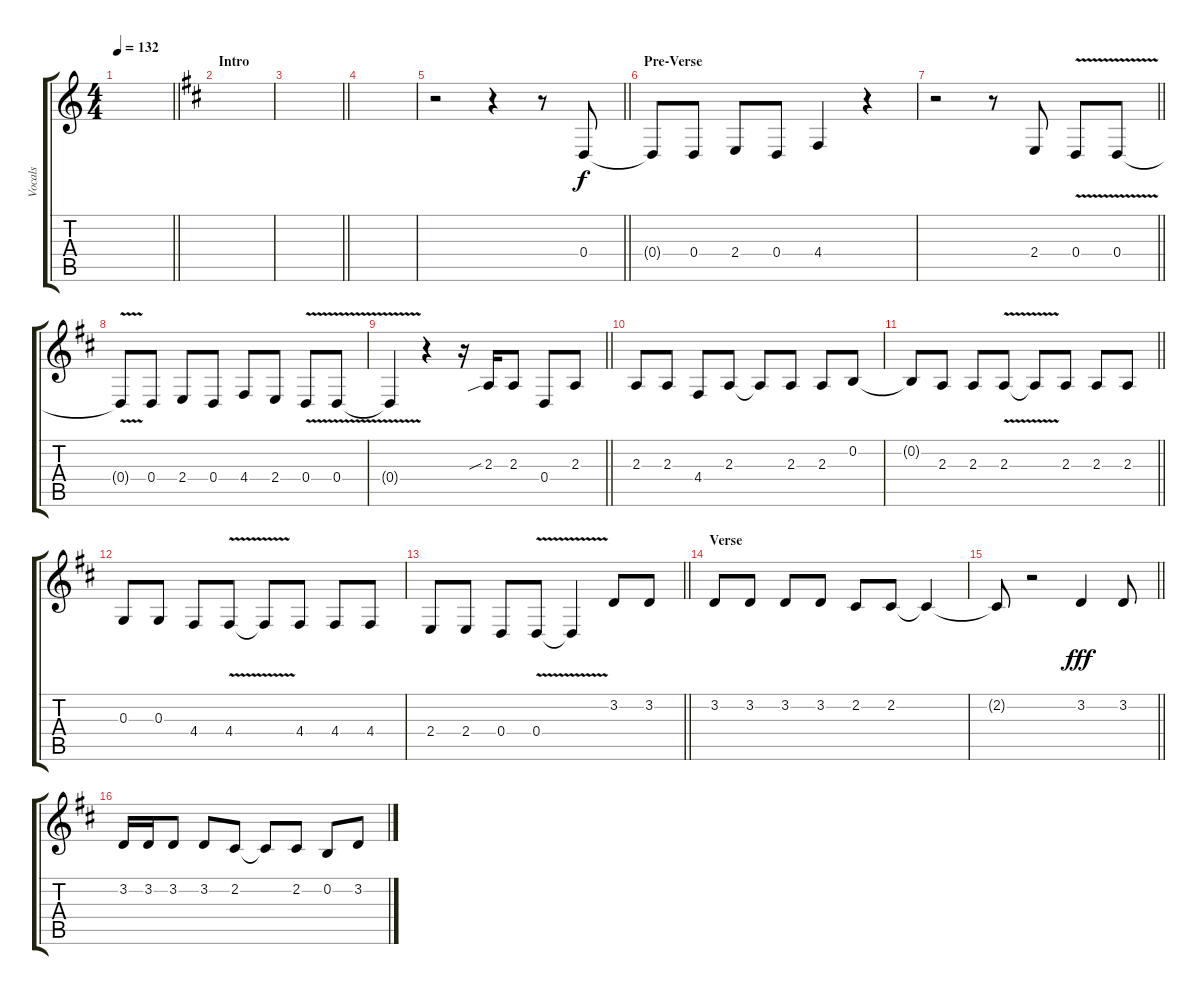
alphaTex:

\track ("Vocals" "Vocals") {instrument lead3calliope}
\staff {score tabs}
\tuning (E4 B3 G3 D3 A2 E2) {hide}
\ts (4 4)
\tempo 132
\clef g2
\barLineRight lightlight
\ks c
|
\section ("" "Intro")
\ks d
|
\barLineRight lightlight
|
|
\barLineRight lightlight
r.2 r.4 r.8 0.4.8 |
\section ("" "Pre-Verse")
0.4{t}.8 0.4.8 2.4.8 0.4.8 4.4.4 r.4 |
\barLineRight lightlight
r.2 r.8 2.4.8 0.4{v}.8 0.4{v}.8 |
0.4{t}.8 0.4.8 2.4.8 0.4.8 4.4.8 2.4.8 0.4{v}.8 0.4{v}.8 |
\barLineRight lightlight
0.4{t}.4 r.4 r.16 2.3{sib}.16 2.3.8 0.4.8 2.3.8 |
2.3.8 2.3.8 4.4.8 2.3.8 2.3{t}.8 2.3.8 2.3.8 0.2.8 |
\barLineRight lightlight
0.2{t}.8 2.3.8 2.3.8 2.3{v}.8 2.3{t}.8 2.3.8 2.3.8 2.3.8 |
0.3.8 0.3.8 4.4.8 4.4{v}.8 4.4{t}.8 4.4.8 4.4.8 4.4.8 |
\barLineRight lightlight
2.4.8 2.4.8 0.4.8 0.4{v}.8 0.4{t}.4 3.2.8 3.2.8 |
\section ("" "Verse")
3.2.8 3.2.8 3.2.8 3.2.8 2.2.8 2.2.8 2.2{t}.4 |
\barLineRight lightlight
2.2{t}.8{dy f} r.2 3.2.4{dy fff} 3.2.8 |
3.2.16 3.2.16 3.2.8 3.2.8 2.2.8 2.2{t}.8 2.2.8 0.2.8 3.2.8
